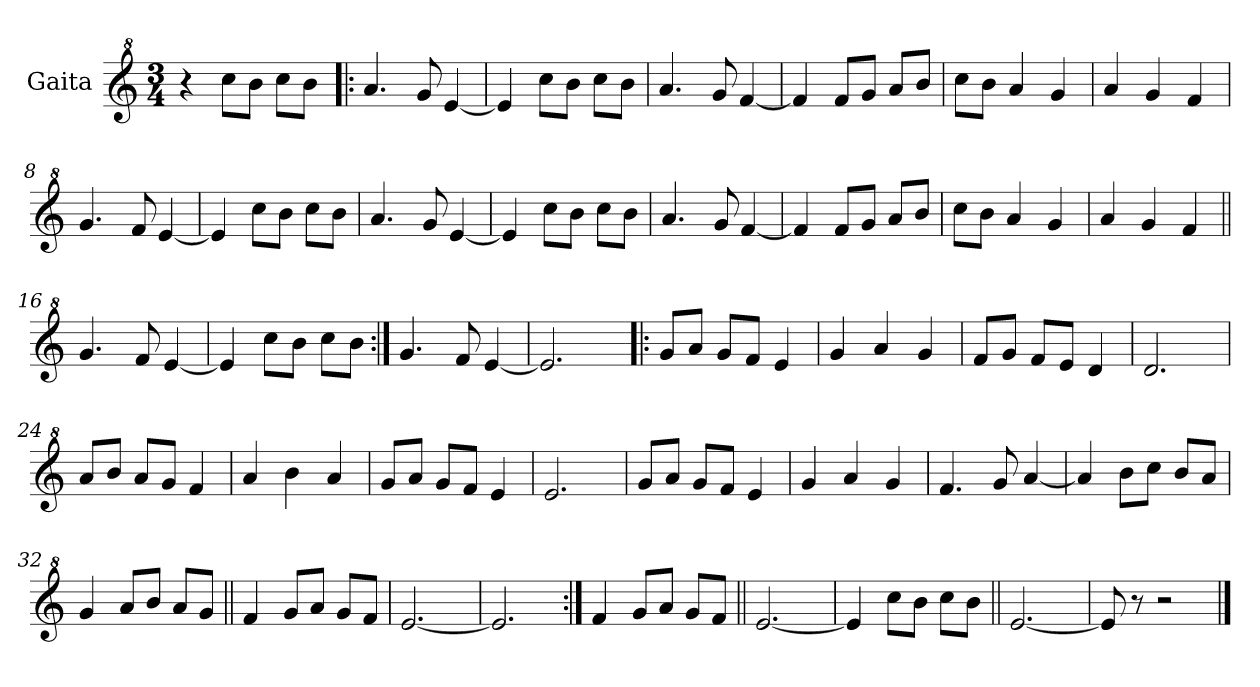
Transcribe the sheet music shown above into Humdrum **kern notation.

**kern
*part1
*staff1
*I"Gaita
*clefG^2
*k[]
*M3/4
*MM220
=1
4r
8ccc\L
8bb\J
8ccc\L
8bb\J
=2!|:
4.aa/
8gg/
[4ee/
=3
4ee/]
8ccc\L
8bb\J
8ccc\L
8bb\J
=4
4.aa/
8gg/
[4ff/
=5
4ff/]
8ff/L
8gg/J
8aa/L
8bb/J
=6
8ccc\L
8bb\J
4aa/
4gg/
=7
4aa/
4gg/
4ff/
=8
4.gg/
8ff/
[4ee/
=9
4ee/]
8ccc\L
8bb\J
8ccc\L
8bb\J
!!LO:LB:g=z
=10
4.aa/
8gg/
[4ee/
=11
4ee/]
8ccc\L
8bb\J
8ccc\L
8bb\J
=12
4.aa/
8gg/
[4ff/
=13
4ff/]
8ff/L
8gg/J
8aa/L
8bb/J
=14
8ccc\L
8bb\J
4aa/
4gg/
=15
4aa/
4gg/
4ff/
=16||
4.gg/
8ff/
[4ee/
=17
4ee/]
8ccc\L
8bb\J
8ccc\L
8bb\J
=18:|!
4.gg/
8ff/
[4ee/
=19
2.ee/]
!!LO:LB:g=z
=20!|:
8gg/L
8aa/J
8gg/L
8ff/J
4ee/
=21
4gg/
4aa/
4gg/
=22
8ff/L
8gg/J
8ff/L
8ee/J
4dd/
=23
2.dd/
=24
8aa/L
8bb/J
8aa/L
8gg/J
4ff/
=25
4aa/
4bb\
4aa/
=26
8gg/L
8aa/J
8gg/L
8ff/J
4ee/
=27
2.ee/
=28
8gg/L
8aa/J
8gg/L
8ff/J
4ee/
=29
4gg/
4aa/
4gg/
!!LO:LB:g=z
=30
4.ff/
8gg/
[4aa/
=31
4aa/]
8bb\L
8ccc\J
8bb/L
8aa/J
=32
4gg/
8aa/L
8bb/J
8aa/L
8gg/J
=33||
4ff/
8gg/L
8aa/J
8gg/L
8ff/J
=34
[2.ee/
=35
2.ee/]
=36:|!
4ff/
8gg/L
8aa/J
8gg/L
8ff/J
=37||
[2.ee/
=38
4ee/]
8ccc\L
8bb\J
8ccc\L
8bb\J
=39||
[2.ee/
!!LO:LB:g=z
=40
8ee/]
8r
2r
==
*-
